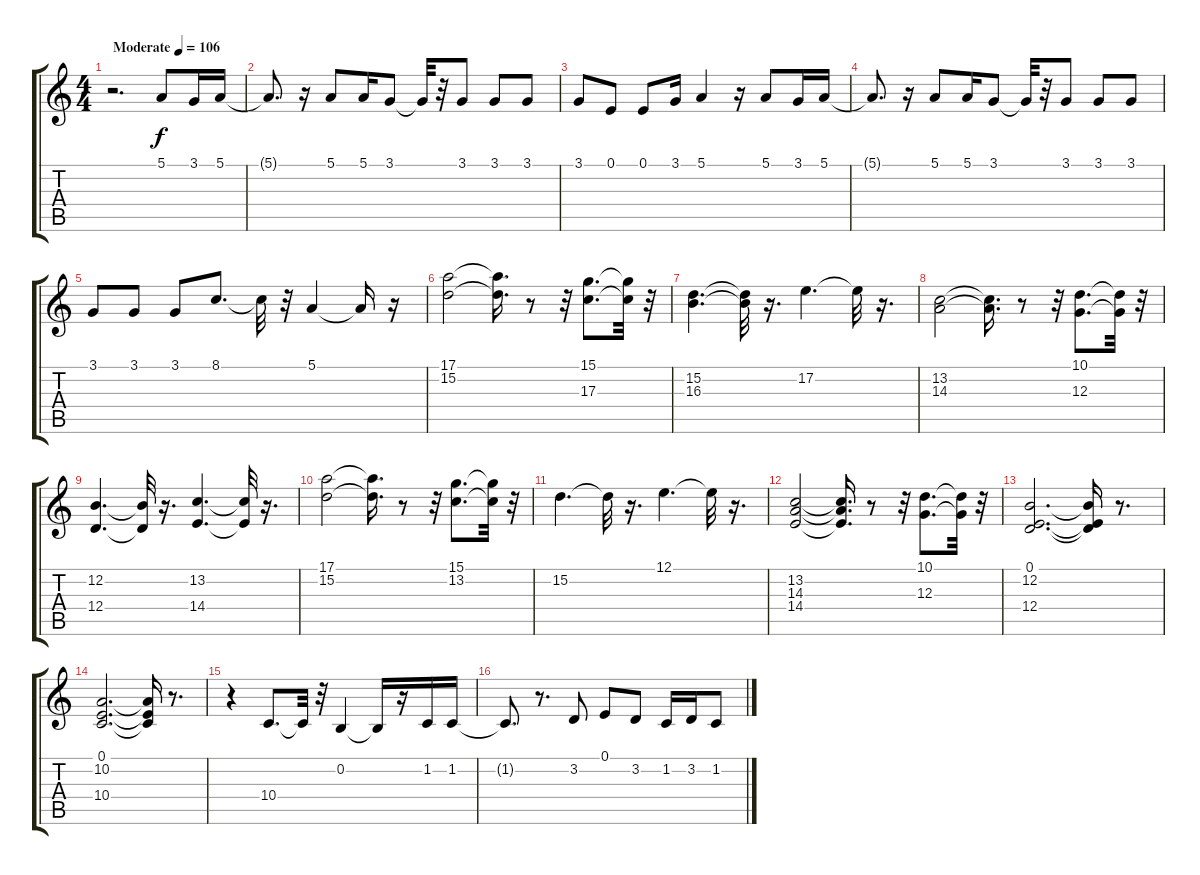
\track "" {instrument acousticgrandpiano}
\staff {score tabs}
\tuning (E4 B3 G3 D3 A2 E2) {hide}
\ts (4 4)
\tempo (106 "Moderate")
\clef g2
\ks c
r.2{d dy f instrument acousticgrandpiano} 5.1.8 3.1.16 5.1.16 |
5.1{t}.8{d} r.16 5.1.8 5.1.16 3.1.8 3.1{t}.32 r.32 3.1.8 3.1.8 3.1.8 |
3.1.8 0.1.8 0.1.8 3.1.16 5.1.4 r.16 5.1.8 3.1.16 5.1.16 |
5.1{t}.8{d} r.16 5.1.8 5.1.16 3.1.8 3.1{t}.32 r.32 3.1.8 3.1.8 3.1.8 |
3.1.8 3.1.8 3.1.8 8.1.8{d} 8.1{t}.32 r.32 5.1.4 5.1{t}.16 r.16 |
(17.1 15.2).2 (17.1{t} 15.2{t}).16{d} r.8 r.32 (15.1 17.3).8{d} (15.1{t} 17.3{t}).32 r.32 |
(15.2 16.3).4{d} (15.2{t} 16.3{t}).32 r.16{d} 17.2.4{d} 17.2{t}.32 r.16{d} |
(13.2 14.3).2 (13.2{t} 14.3{t}).16{d} r.8 r.32 (10.1 12.3).8{d} (10.1{t} 12.3{t}).32 r.32 |
(12.2 12.4).4{d} (12.2{t} 12.4{t}).32 r.16{d} (13.2 14.4).4{d} (13.2{t} 14.4{t}).32 r.16{d} |
(17.1 15.2).2 (17.1{t} 15.2{t}).16{d} r.8 r.32 (15.1 13.2).8{d} (15.1{t} 13.2{t}).32 r.32 |
15.2.4{d} 15.2{t}.32 r.16{d} 12.1.4{d} 12.1{t}.32 r.16{d} |
(13.2 14.3 14.4).2 (13.2{t} 14.3{t} 14.4{t}).16{d} r.8 r.32 (10.1 12.3).8{d} (10.1{t} 12.3{t}).32 r.32 |
(0.1 12.2 12.4).2{d} (0.1{t} 12.2{t} 12.4{t}).16 r.8{d} |
(0.1 10.2 10.4).2{d} (0.1{t} 10.2{t} 10.4{t}).16 r.8{d} |
r.4 10.4.8{d} 10.4{t}.32 r.32 0.2.4 0.2{t}.16 r.16 1.2.16 1.2.16 |
1.2{t}.8{d} r.8{d} 3.2.8 0.1.8 3.2.8 1.2.16 3.2.16 1.2.8
